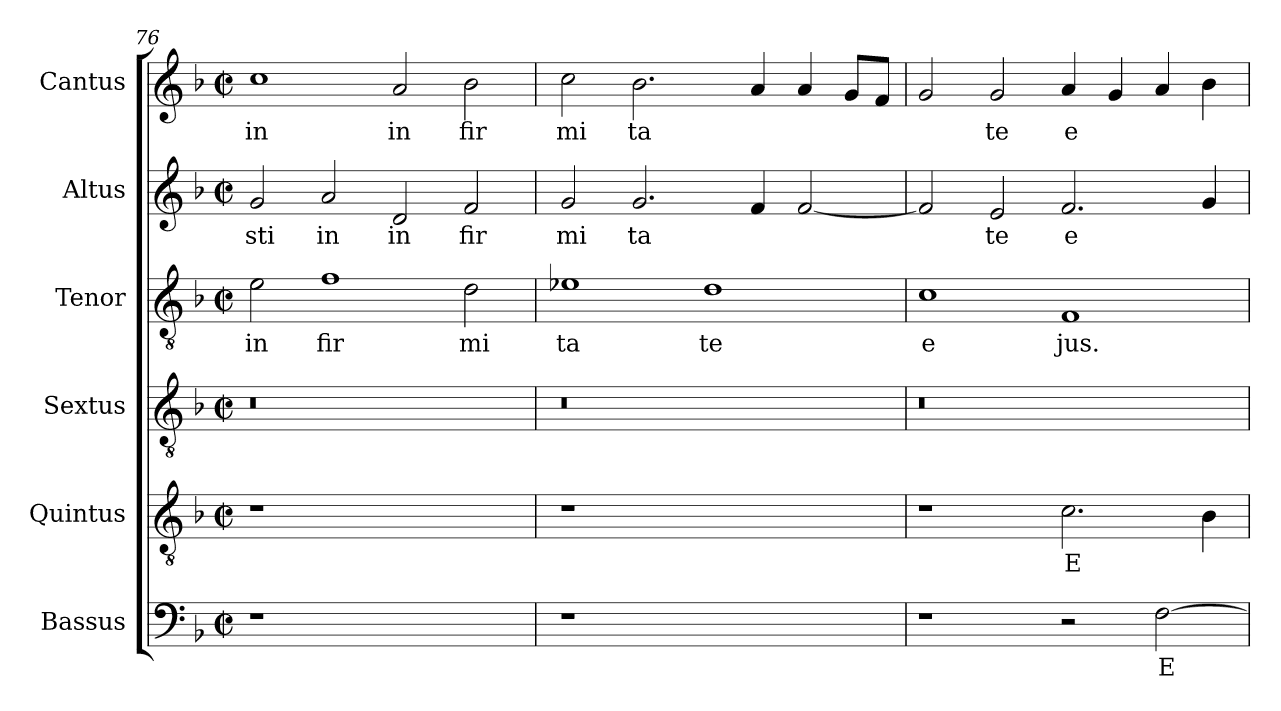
**kern	**text	**kern	**text	**kern	**kern	**text	**kern	**text	**kern	**text
*part6	*part6	*part5	*part5	*part4	*part3	*part3	*part2	*part2	*part1	*part1
*staff6	*staff6	*staff5	*staff5	*staff4	*staff3	*staff3	*staff2	*staff2	*staff1	*staff1
*I"Bassus	*	*I"Quintus	*	*I"Sextus	*I"Tenor	*	*I"Altus	*	*I"Cantus	*
!!LO:PB:g=z
*clefF4	*	*clefGv2	*	*clefGv2	*clefGv2	*	*clefG2	*	*clefG2	*
*k[b-]	*	*k[b-]	*	*k[b-]	*k[b-]	*	*k[b-]	*	*k[b-]	*
*F:	*	*F:	*	*F:	*F:	*	*F:	*	*F:	*
*M2/2	*	*M2/2	*	*M2/2	*M2/2	*	*M2/2	*	*M2/2	*
*met(c|)	*	*met(c|)	*	*met(c|)	*met(c|)	*	*met(c|)	*	*met(c|)	*
=76	=76	=76	=76	=76	=76	=76	=76	=76	=76	=76
!	!	!	!	!	!	!LO:LY:b:cj	!	!LO:LY:b:cj	!	!LO:LY:b:cj
1r	.	1r	.	0r	2e\	in	2g/	-sti	1cc	in
!	!	!	!	!	!	!LO:LY:b:cj	!	!LO:LY:b:cj	!	!
.	.	.	.	.	1f	fir	2a/	in	.	.
!	!	!	!	!	!	!	!	!LO:LY:b:cj	!	!LO:LY:b:cj
1ryy	.	1ryy	.	.	.	.	2d/	in	2a/	in
!	!	!	!	!	!	!LO:LY:b:cj	!	!LO:LY:b:cj	!	!LO:LY:b:cj
.	.	.	.	.	2d\	mi	2f/	fir	2b-\	fir
=77	=77	=77	=77	=77	=77	=77	=77	=77	=77	=77
!	!	!	!	!	!	!LO:LY:b:cj	!	!LO:LY:b:cj	!	!LO:LY:b:cj
1r	.	1r	.	0r	1e-X	ta	2g/	mi	2cc\	mi
!	!	!	!	!	!	!	!	!LO:LY:b:cj	!	!LO:LY:b:cj
.	.	.	.	.	.	.	2.g/	ta	2.b-\	ta
!	!	!	!	!	!	!LO:LY:b:cj	!	!	!	!
1ryy	.	1ryy	.	.	1d	te	.	.	.	.
!	!	!	!	!	!	!	!	!LO:LY:b:cj	!	!LO:LY:b:cj
.	.	.	.	.	.	.	4f/	.	4a/	.
!	!	!	!	!	!	!	!	!LO:LY:b:cj	!	!LO:LY:b:cj
.	.	.	.	.	.	.	[<2f/	.	4a/	.
!	!	!	!	!	!	!	!	!	!	!LO:LY:b:cj
.	.	.	.	.	.	.	.	.	8g/L	.
!	!	!	!	!	!	!	!	!	!	!LO:LY:b:cj
.	.	.	.	.	.	.	.	.	8f/J	.
=78	=78	=78	=78	=78	=78	=78	=78	=78	=78	=78
!	!	!	!	!	!	!LO:LY:b:cj	!	!LO:LY:b:cj	!	!LO:LY:b:cj
1r	.	1r	.	0r	1c	e	2f/]	.	2g/	.
!	!	!	!	!	!	!	!	!LO:LY:b:cj	!	!LO:LY:b:cj
.	.	.	.	.	.	.	2e/	te	2g/	te
!	!	!	!LO:LY:b:cj	!	!	!LO:LY:b:cj	!	!LO:LY:b:cj	!	!LO:LY:b:cj
2r	.	2.c\	E	.	1F	jus.	2.f/	e	4a/	e
!	!	!	!	!	!	!	!	!	!	!LO:LY:b:cj
.	.	.	.	.	.	.	.	.	4g/	.
!	!LO:LY:b:cj	!	!	!	!	!	!	!	!	!LO:LY:b:cj
[>2F\	E	.	.	.	.	.	.	.	4a/	.
!	!	!	!LO:LY:b:cj	!	!	!	!	!LO:LY:b:cj	!	!LO:LY:b:cj
.	.	4B-\	.	.	.	.	4g/	.	4b-\	.
=	=	=	=	=	=	=	=	=	=	=
*-	*-	*-	*-	*-	*-	*-	*-	*-	*-	*-
